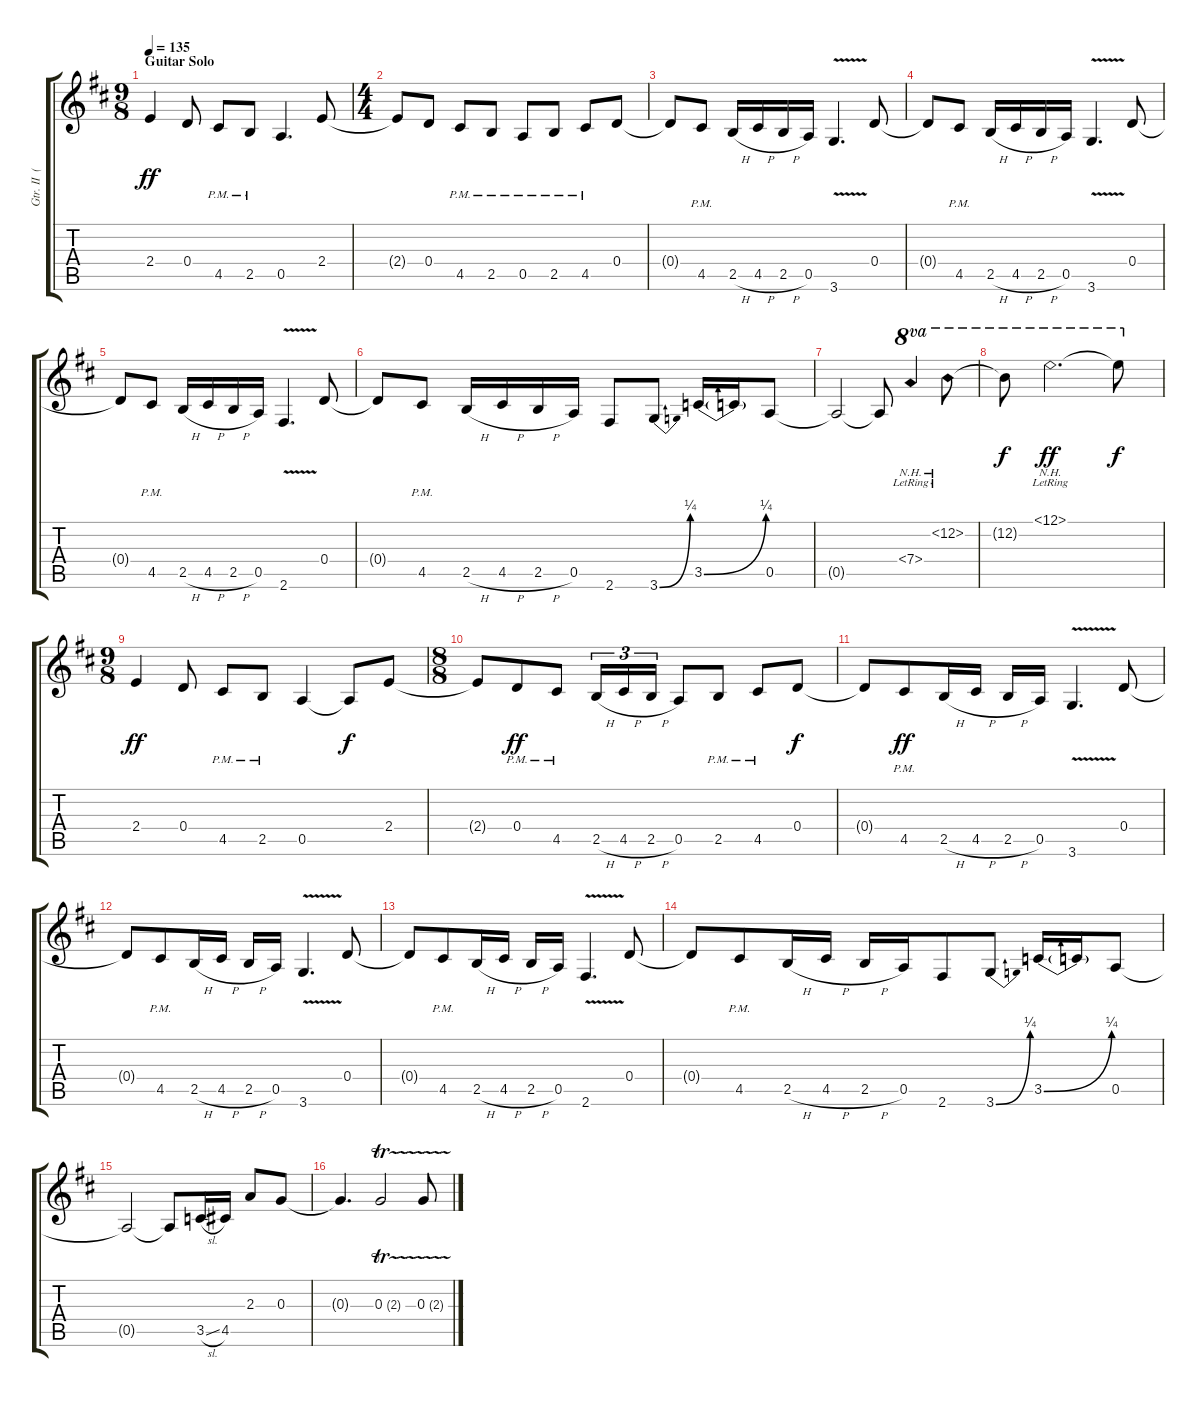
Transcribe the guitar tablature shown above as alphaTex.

\track ("Gtr. II  (lead)" "Gtr. II  (") {instrument distortionguitar}
\staff {score tabs}
\tuning (E4 B3 G3 D3 A2 E2) {hide}
\ts (9 8)
\section ("" "Guitar Solo")
\tempo 135
\clef g2
\ks d
2.4.4{dy ff volume 16} 0.4.8 4.5{pm}.8 2.5{pm}.8 0.5.4{d} 2.4.8 |
\ts (4 4)
2.4{t}.8 0.4.8 4.5{pm}.8 2.5{pm}.8 0.5{pm}.8 2.5{pm}.8 4.5{pm}.8 0.4.8 |
0.4{t}.8 4.5{pm}.8 2.5{h}.16 4.5{h}.16 2.5{h}.16 0.5.16 3.6{v}.4{d} 0.4.8 |
0.4{t}.8 4.5{pm}.8 2.5{h}.16 4.5{h}.16 2.5{h}.16 0.5.16 3.6{v}.4{d} 0.4.8 |
0.4{t}.8 4.5{pm}.8 2.5{h}.16 4.5{h}.16 2.5{h}.16 0.5.16 2.6{v}.4{d} 0.4.8 |
0.4{t}.8 4.5{pm}.8 2.5{h}.16 4.5{h}.16 2.5{h}.16 0.5.16 2.6.8 3.6{be (bend 0 0 60 1)}.8 3.5{be (bend 0 0 60 1)}.16 3.5{t}.16 0.5.8 |
0.5{t}.2 0.5{t}.8 7.4{nh lr}.4{ot 8va} 12.2{nh lr}.8{ot 8va} |
12.2{t}.8{ot 8va dy f} 12.1{nh lr}.2{d ot 8va dy ff} 12.1{t}.8{ot 8va dy f} |
\ts (9 8)
2.4.4{dy ff} 0.4.8 4.5{pm}.8 2.5{pm}.8 0.5.4 0.5{t}.8{dy f} 2.4.8 |
\ts (8 8)
2.4{t}.8 0.4{pm}.8{dy ff} 4.5{pm}.8 2.5{h}.16{tu (3 2)} 4.5{h}.16{tu (3 2)} 2.5{h}.16{tu (3 2)} 0.5.8 2.5{pm}.8 4.5{pm}.8 0.4.8{dy f} |
0.4{t}.8 4.5{pm}.8{dy ff} 2.5{h}.16 4.5{h}.16 2.5{h}.16 0.5.16 3.6{v}.4{d} 0.4.8 |
0.4{t}.8 4.5{pm}.8 2.5{h}.16 4.5{h}.16 2.5{h}.16 0.5.16 3.6{v}.4{d} 0.4.8 |
0.4{t}.8 4.5{pm}.8 2.5{h}.16 4.5{h}.16 2.5{h}.16 0.5.16 2.6{v}.4{d} 0.4.8 |
0.4{t}.8 4.5{pm}.8 2.5{h}.16 4.5{h}.16 2.5{h}.16 0.5.16 2.6.8 3.6{be (bend 0 0 60 1)}.8 3.5{be (bend 0 0 60 1)}.16 3.5{t}.16 0.5.8 |
0.5{t}.2 0.5{t}.8 3.5{sl}.16 4.5.16 2.3.8 0.3.8 |
0.3{t}.4{d} 0.3{tr (2 32)}.2 0.3{tr (2 32)}.8
